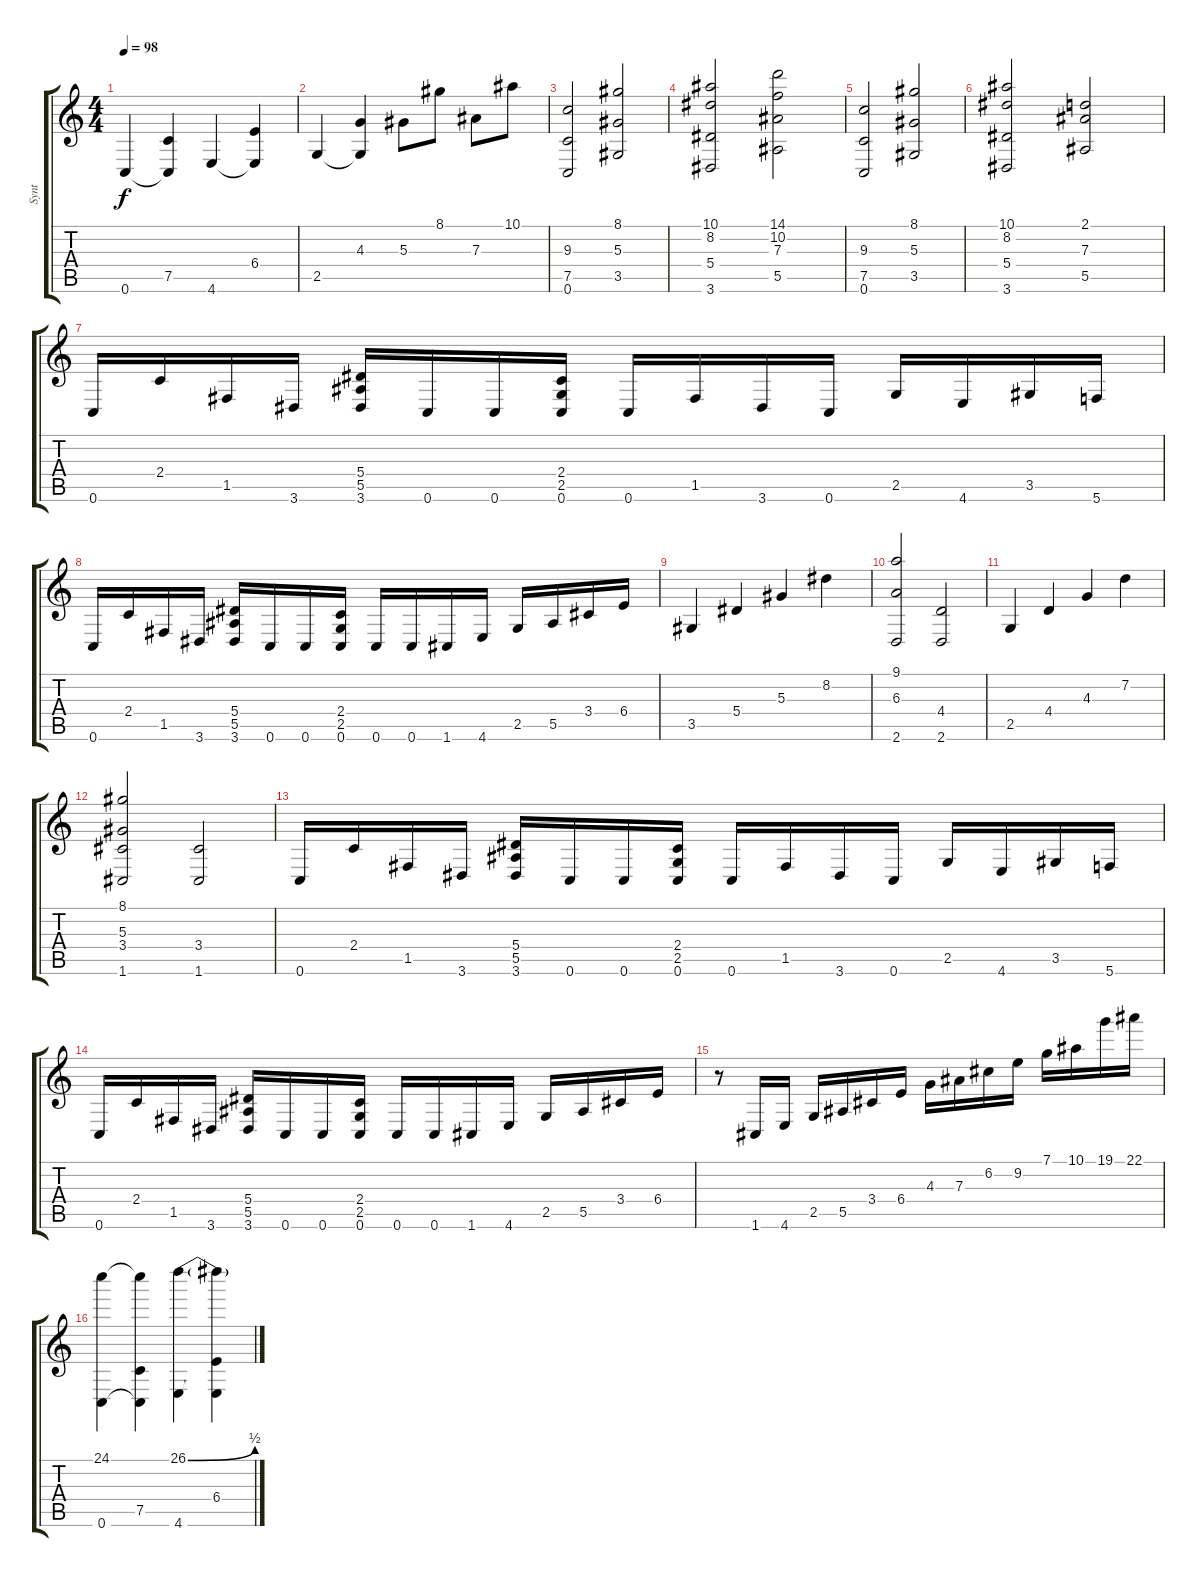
\track ("Synt" "Synt") {instrument distortionguitar}
\staff {score tabs}
\tuning (C4 G3 Eb3 Bb2 F2 C2) {hide}
\ts (4 4)
\tempo 98
\clef g2
\ks c
0.6.4{dy f instrument stringensemble1} (7.5 0.6{t}).4{instrument stringensemble1} 4.6.4 (6.4 4.6{t}).4 |
2.5.4 (4.3 2.5{t}).4 5.3.8 8.1.8 7.3.8 10.1.8 |
(9.3 7.5 0.6).2{instrument stringensemble1} (8.1 5.3 3.5).2 |
(10.1 8.2 5.4 3.6).2 (14.1 10.2 7.3 5.5).2 |
(9.3 7.5 0.6).2{instrument stringensemble1} (8.1 5.3 3.5).2 |
(10.1 8.2 5.4 3.6).2 (2.1 7.3 5.5).2 |
0.6.16 2.4.16 1.5.16 3.6.16 (5.4 5.5 3.6).16 0.6.16 0.6.16 (2.4 2.5 0.6).16 0.6.16 1.5.16 3.6.16 0.6.16 2.5.16 4.6.16 3.5.16 5.6.16 |
0.6.16 2.4.16 1.5.16 3.6.16 (5.4 5.5 3.6).16 0.6.16 0.6.16 (2.4 2.5 0.6).16 0.6.16 0.6.16 1.6.16 4.6.16 2.5.16 5.5.16 3.4.16 6.4.16 |
3.5.4{instrument stringensemble1} 5.4.4 5.3.4 8.2.4 |
(9.1 6.3 2.6).2 (4.4 2.6).2 |
2.5.4 4.4.4 4.3.4 7.2.4 |
(8.1 5.3 3.4 1.6).2 (3.4 1.6).2 |
0.6.16 2.4.16 1.5.16 3.6.16 (5.4 5.5 3.6).16 0.6.16 0.6.16 (2.4 2.5 0.6).16 0.6.16 1.5.16 3.6.16 0.6.16 2.5.16 4.6.16 3.5.16 5.6.16 |
0.6.16 2.4.16 1.5.16 3.6.16 (5.4 5.5 3.6).16 0.6.16 0.6.16 (2.4 2.5 0.6).16 0.6.16 0.6.16 1.6.16 4.6.16 2.5.16 5.5.16 3.4.16 6.4.16 |
r.8 1.6.16 4.6.16 2.5.16 5.5.16 3.4.16 6.4.16 4.3.16 7.3.16 6.2.16 9.2.16 7.1.16 10.1.16 19.1.16 22.1.16 |
(24.1 0.6).4{instrument stringensemble1} (24.1{t} 7.5 0.6{t}).4{instrument stringensemble1} (26.1{be (bend 0 0 60 2)} 4.6).4 (26.1{t} 6.4 4.6{t}).4
